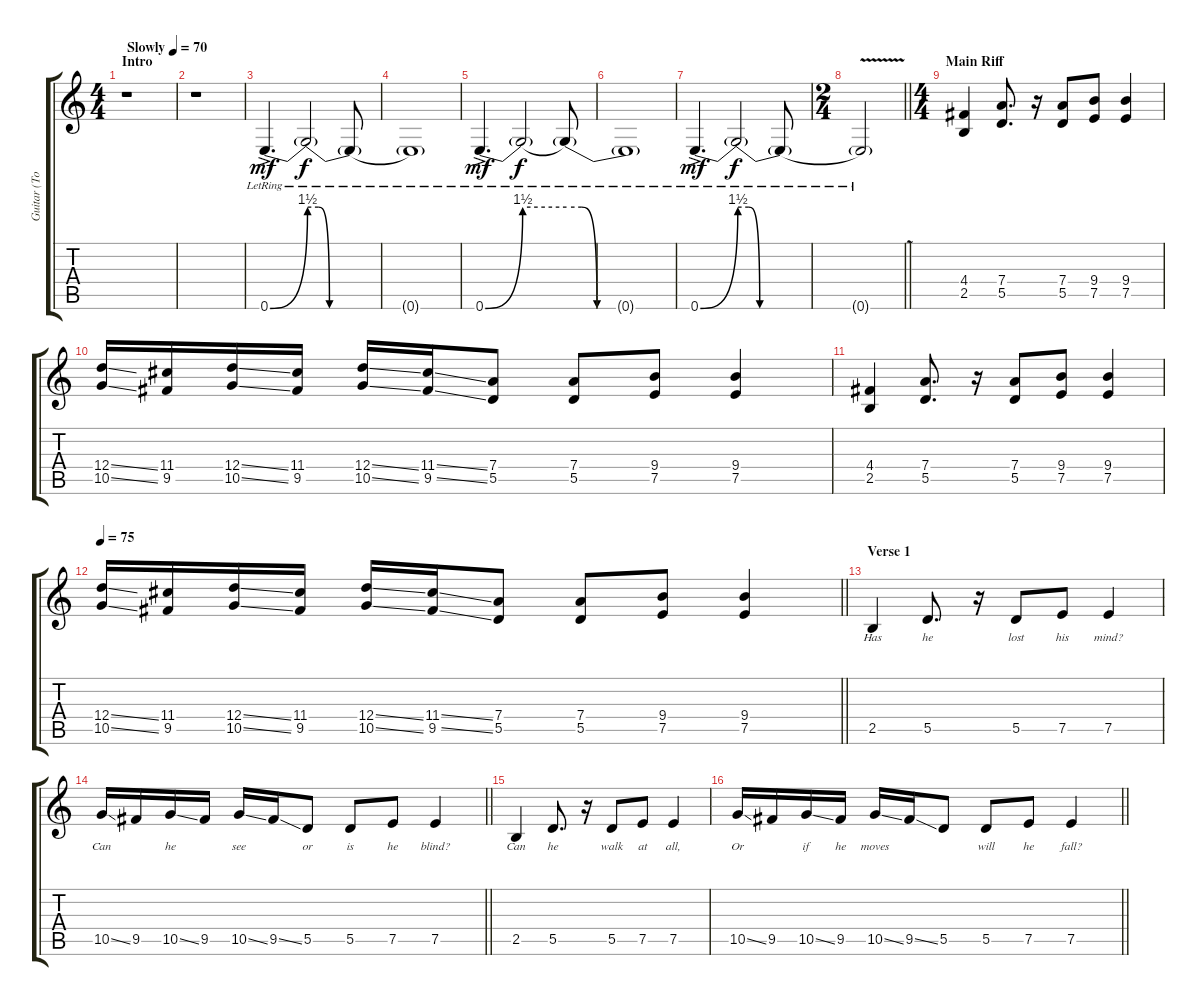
\track ("Guitar (Tony Iommi)" "Guitar (To") {instrument distortionguitar}
\staff {score tabs}
\tuning (E4 B3 G3 D3 A2 E2) {hide}
\ts (4 4)
\section ("" "Intro")
\tempo (70 "Slowly")
\clef g2
\ks c
r.1{dy mf instrument distortionguitar} |
r.1 |
0.6{be (bend 0 0 60 6) ac lr}.4{d} 0.6{be (custom 0 6 15 6 30 0 60 0) lr t}.2{dy f} 0.6{be (hold 0 0 60 0) lr t}.8 |
0.6{be (hold 0 0 60 0) lr t}.1 |
0.6{be (bend 0 0 60 6) ac lr}.4{d dy mf} 0.6{be (hold 0 6 60 6) lr t}.2{dy f} 0.6{be (custom 0 6 15 6 30 0 60 0) lr t}.8 |
0.6{be (hold 0 0 60 0) lr t}.1 |
0.6{be (bend 0 0 60 6) ac lr}.4{d dy mf} 0.6{be (custom 0 6 15 6 30 0 60 0) lr t}.2{dy f} 0.6{be (hold 0 0 60 0) lr t}.8 |
\ts (2 4)
\barLineRight lightlight
0.6{v lr t}.2 |
\ts (4 4)
\section ("" "Main Riff")
(4.4 2.5).4 (7.4 5.5).8{d} r.16 (7.4 5.5).8 (9.4 7.5).8 (9.4 7.5).4 |
(12.4{ss} 10.5{ss}).16 (11.4 9.5).16 (12.4{ss} 10.5{ss}).16 (11.4 9.5).16 (12.4{ss} 10.5{ss}).16 (11.4{ss} 9.5{ss}).16 (7.4 5.5).8 (7.4 5.5).8 (9.4 7.5).8 (9.4 7.5).4 |
(4.4 2.5).4{balance 13} (7.4 5.5).8{d} r.16 (7.4 5.5).8 (9.4 7.5).8 (9.4 7.5).4 |
\tempo 75
\barLineRight lightlight
(12.4{ss} 10.5{ss}).16 (11.4 9.5).16 (12.4{ss} 10.5{ss}).16 (11.4 9.5).16 (12.4{ss} 10.5{ss}).16 (11.4{ss} 9.5{ss}).16 (7.4 5.5).8 (7.4 5.5).8 (9.4 7.5).8 (9.4 7.5).4 |
\section ("" "Verse 1")
2.5.4{lyrics (0 "Has") lyrics (1 "") lyrics (2 "") lyrics (3 "") lyrics (4 "")} 5.5.8{d lyrics (0 "he") lyrics (1 "") lyrics (2 "") lyrics (3 "") lyrics (4 "")} r.16 5.5.8{lyrics (0 "lost") lyrics (1 "") lyrics (2 "") lyrics (3 "") lyrics (4 "")} 7.5.8{lyrics (0 "his") lyrics (1 "") lyrics (2 "") lyrics (3 "") lyrics (4 "")} 7.5.4{lyrics (0 "mind?") lyrics (1 "") lyrics (2 "") lyrics (3 "") lyrics (4 "")} |
\barLineRight lightlight
10.5{ss}.16{lyrics (0 "Can") lyrics (1 "") lyrics (2 "") lyrics (3 "") lyrics (4 "")} 9.5.16{lyrics (0 " ") lyrics (1 "") lyrics (2 "") lyrics (3 "") lyrics (4 "")} 10.5{ss}.16{lyrics (0 "he") lyrics (1 "") lyrics (2 "") lyrics (3 "") lyrics (4 "")} 9.5.16{lyrics (0 " ") lyrics (1 "") lyrics (2 "") lyrics (3 "") lyrics (4 "")} 10.5{ss}.16{lyrics (0 "see") lyrics (1 "") lyrics (2 "") lyrics (3 "") lyrics (4 "")} 9.5{ss}.16{lyrics (0 " ") lyrics (1 "") lyrics (2 "") lyrics (3 "") lyrics (4 "")} 5.5.8{lyrics (0 "or") lyrics (1 "") lyrics (2 "") lyrics (3 "") lyrics (4 "")} 5.5.8{lyrics (0 "is") lyrics (1 "") lyrics (2 "") lyrics (3 "") lyrics (4 "")} 7.5.8{lyrics (0 "he") lyrics (1 "") lyrics (2 "") lyrics (3 "") lyrics (4 "")} 7.5.4{lyrics (0 "blind?") lyrics (1 "") lyrics (2 "") lyrics (3 "") lyrics (4 "")} |
2.5.4{lyrics (0 "Can") lyrics (1 "") lyrics (2 "") lyrics (3 "") lyrics (4 "")} 5.5.8{d lyrics (0 "he") lyrics (1 "") lyrics (2 "") lyrics (3 "") lyrics (4 "")} r.16 5.5.8{lyrics (0 "walk") lyrics (1 "") lyrics (2 "") lyrics (3 "") lyrics (4 "")} 7.5.8{lyrics (0 "at") lyrics (1 "") lyrics (2 "") lyrics (3 "") lyrics (4 "")} 7.5.4{lyrics (0 "all,") lyrics (1 "") lyrics (2 "") lyrics (3 "") lyrics (4 "")} |
\barLineRight lightlight
10.5{ss}.16{lyrics (0 "Or") lyrics (1 "") lyrics (2 "") lyrics (3 "") lyrics (4 "")} 9.5.16{lyrics (0 " ") lyrics (1 "") lyrics (2 "") lyrics (3 "") lyrics (4 "")} 10.5{ss}.16{lyrics (0 "if") lyrics (1 "") lyrics (2 "") lyrics (3 "") lyrics (4 "")} 9.5.16{lyrics (0 "he") lyrics (1 "") lyrics (2 "") lyrics (3 "") lyrics (4 "")} 10.5{ss}.16{lyrics (0 "moves") lyrics (1 "") lyrics (2 "") lyrics (3 "") lyrics (4 "")} 9.5{ss}.16{lyrics (0 " ") lyrics (1 "") lyrics (2 "") lyrics (3 "") lyrics (4 "")} 5.5.8{lyrics (0 " ") lyrics (1 "") lyrics (2 "") lyrics (3 "") lyrics (4 "")} 5.5.8{lyrics (0 "will") lyrics (1 "") lyrics (2 "") lyrics (3 "") lyrics (4 "")} 7.5.8{lyrics (0 "he") lyrics (1 "") lyrics (2 "") lyrics (3 "") lyrics (4 "")} 7.5.4{lyrics (0 "fall?") lyrics (1 "") lyrics (2 "") lyrics (3 "") lyrics (4 "")}
